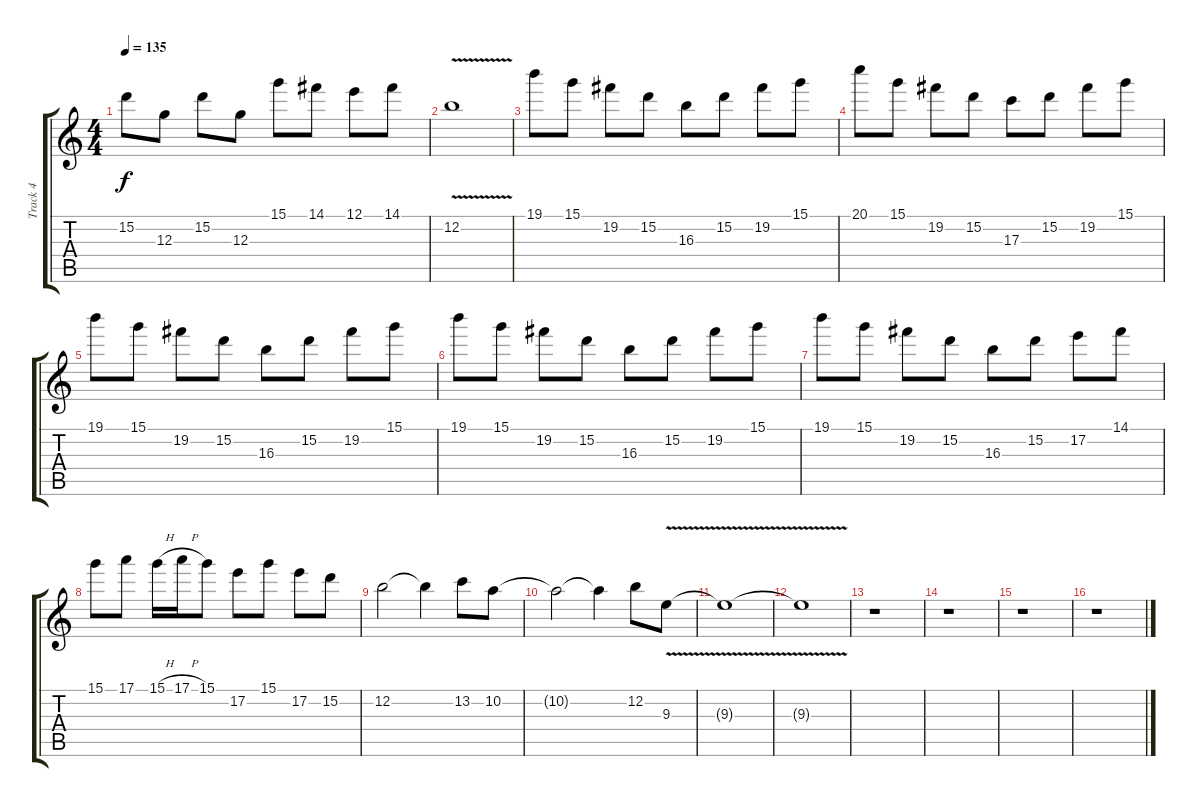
\track ("Track 4" "Track 4") {instrument distortionguitar}
\staff {score tabs}
\tuning (E4 B3 G3 D3 A2 E2) {hide}
\ts (4 4)
\tempo 135
\clef g2
\ks c
15.2.8{dy f} 12.3.8 15.2.8 12.3.8 15.1.8 14.1.8 12.1.8 14.1.8 |
12.2{v}.1 |
19.1.8 15.1.8 19.2.8 15.2.8 16.3.8 15.2.8 19.2.8 15.1.8 |
20.1.8 15.1.8 19.2.8 15.2.8 17.3.8 15.2.8 19.2.8 15.1.8 |
19.1.8 15.1.8 19.2.8 15.2.8 16.3.8 15.2.8 19.2.8 15.1.8 |
19.1.8 15.1.8 19.2.8 15.2.8 16.3.8 15.2.8 19.2.8 15.1.8 |
19.1.8 15.1.8 19.2.8 15.2.8 16.3.8 15.2.8 17.2.8 14.1.8 |
15.1.8 17.1.8 15.1{h}.16 17.1{h}.16 15.1.8 17.2.8 15.1.8 17.2.8 15.2.8 |
12.2.2 12.2{t}.4 13.2.8 10.2.8 |
10.2{t}.2 10.2{t}.4 12.2.8 9.3{v}.8 |
9.3{v t}.1 |
9.3{v t}.1 |
r.1 |
r.1 |
r.1 |
r.1
